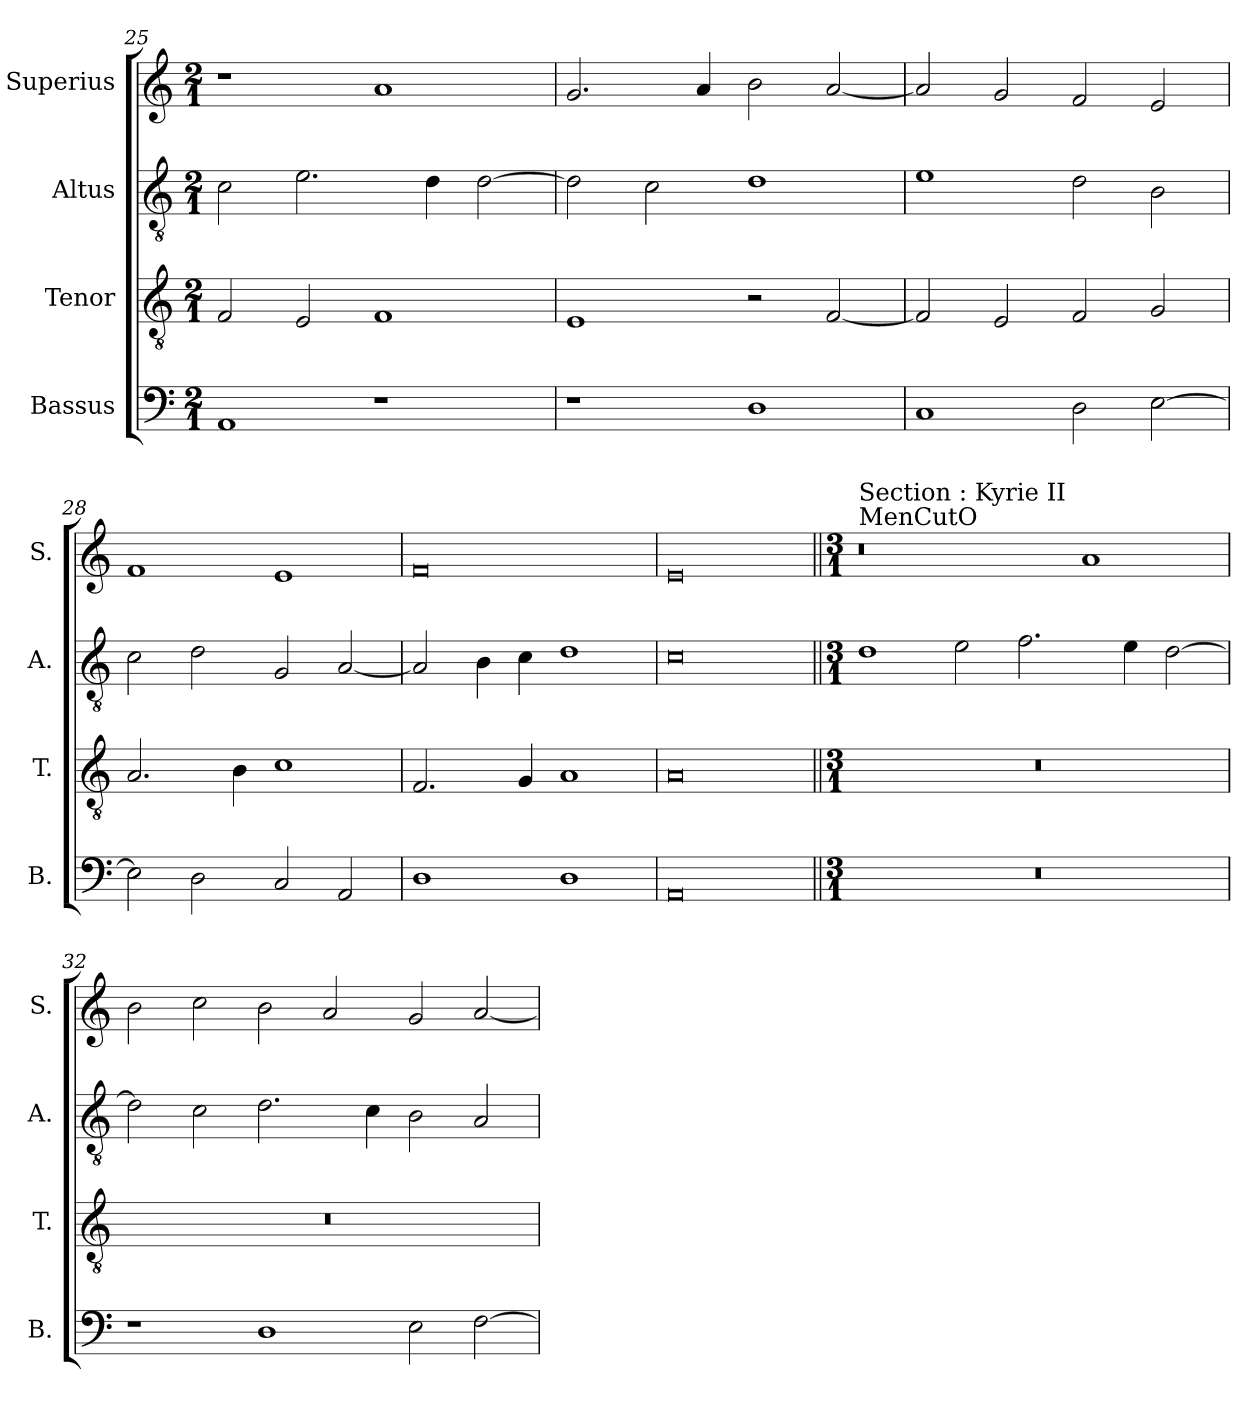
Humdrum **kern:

**kern	**kern	**kern	**kern
*part4	*part3	*part2	*part1
*staff4	*staff3	*staff2	*staff1
*I"Bassus	*I"Tenor	*I"Altus	*I"Superius
*I'B.	*I'T.	*I'A.	*I'S.
*clefF4	*clefGv2	*clefGv2	*clefG2
*k[]	*k[]	*k[]	*k[]
*M2/1	*M2/1	*M2/1	*M2/1
=25	=25	=25	=25
1AA	2F/	2c\	1r
.	2E/	2.e\	.
1r	1F	.	1a
.	.	4d\	.
.	.	[2d\	.
=26	=26	=26	=26
1r	1E	2d\]	2.g/
.	.	2c\	.
.	.	.	4a/
1D	2r	1d	2b\
.	[2F/	.	[2a/
=27	=27	=27	=27
1C	2F/]	1e	2a/]
.	2E/	.	2g/
2D\	2F/	2d\	2f/
[2E\	2G/	2B\	2e/
!!LO:LB:g=z
=28	=28	=28	=28
2E\]	2.A/	2c\	1f
2D\	.	2d\	.
.	4B\	.	.
2C/	1c	2G/	1e
2AA/	.	[2A/	.
=29	=29	=29	=29
1D	2.F/	2A/]	0f
.	.	4B\	.
.	4G/	4c\	.
1D	1A	1d	.
=30	=30	=30	=30
0AA	0A	0c	0e
=31||	=31||	=31||	=31||
*M3/1	*M3/1	*M3/1	*M3/1
!	!	!	!LO:TX:a:t=MenCutO
!	!	!	!LO:TX:a:t=Section &colon; Kyrie II
0.r	0.r	1d	0r
.	.	2e\	.
.	.	2.f\	.
.	.	.	1a
.	.	4e\	.
.	.	[2d\	.
=32	=32	=32	=32
1r	0.r	2d\]	2b\
.	.	2c\	2cc\
1D	.	2.d\	2b\
.	.	.	2a/
.	.	4c\	.
2E\	.	2B\	2g/
[2F\	.	2A/	[2a/
=	=	=	=
*-	*-	*-	*-
